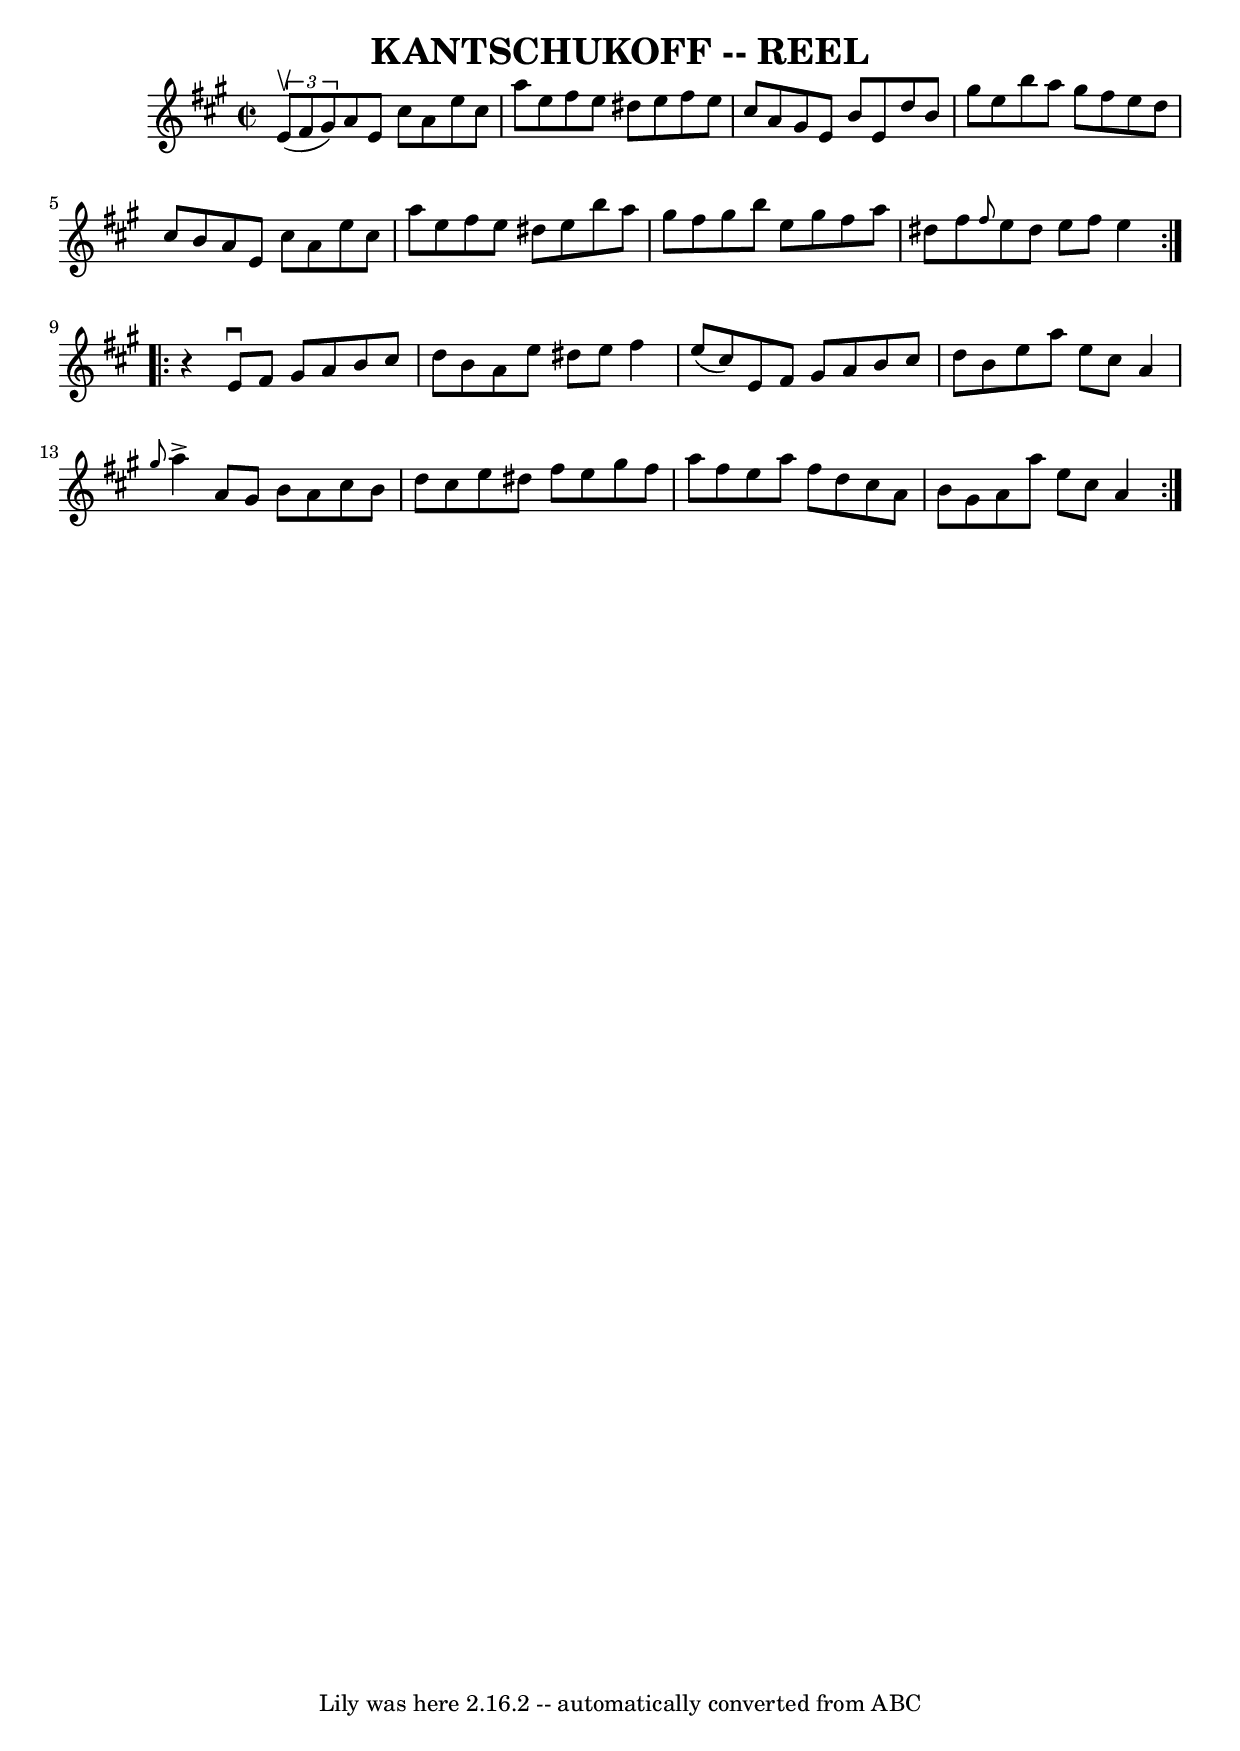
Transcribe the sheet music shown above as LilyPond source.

\version "2.7.40"
\include "Mammoth.ily"
\header {
	%% book = "Ryan's Mammoth Collection of Fiddle Tunes"
	crossRefNumber = "1"
	footnotes = ""
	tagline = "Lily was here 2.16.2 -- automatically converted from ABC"
	title = "KANTSCHUKOFF -- REEL"
}
voicedefault =  {
\set Score.defaultBarType = "empty"

\repeat volta 2 {
\override Staff.TimeSignature #'style = #'C
 \time 2/2 \key a \major   \times 2/3 { e'8 (^\upbow fis'8 gis'8) }   
    |
 a'8 e'8 cis''8 a'8 e''8 cis''8 a''8 e''8    
|
 fis''8 e''8 dis''8 e''8 fis''8 e''8 cis''8 a'8  
  |
 gis'8 e'8 b'8 e'8 d''8 b'8 gis''8 e''8    
|
 b''8 a''8 gis''8 fis''8 e''8 d''8 cis''8 b'8    
    |
 a'8 e'8 cis''8 a'8 e''8 cis''8 a''8 e''8    
|
 fis''8 e''8 dis''8 e''8 b''8 a''8 gis''8 fis''8 
   |
 gis''8 b''8 e''8 gis''8 fis''8 a''8 dis''8    
fis''8    |
 \grace { fis''8  } e''8 dis''8 e''8 fis''8    
e''4    }     \repeat volta 2 {   r4       |
 e'8^\downbow fis'8    
gis'8 a'8 b'8 cis''8 d''8 b'8    |
 a'8 e''8    
dis''8 e''8 fis''4 e''8 (cis''8)   |
 e'8 fis'8    
gis'8 a'8 b'8 cis''8 d''8 b'8    |
 e''8 a''8 e''8 
 cis''8 a'4  \grace { gis''8  } a''4^\accent       |
 a'8    
gis'8 b'8 a'8 cis''8 b'8 d''8 cis''8    |
 e''8    
dis''8 fis''8 e''8 gis''8 fis''8 a''8 fis''8    |
   
e''8 a''8 fis''8 d''8 cis''8 a'8 b'8 gis'8    |
   
a'8 a''8 e''8 cis''8 a'4    }   
}

\score{
    <<

	\context Staff="default"
	{
	    \voicedefault 
	}

    >>
	\layout {
	}
	\midi {}
}
